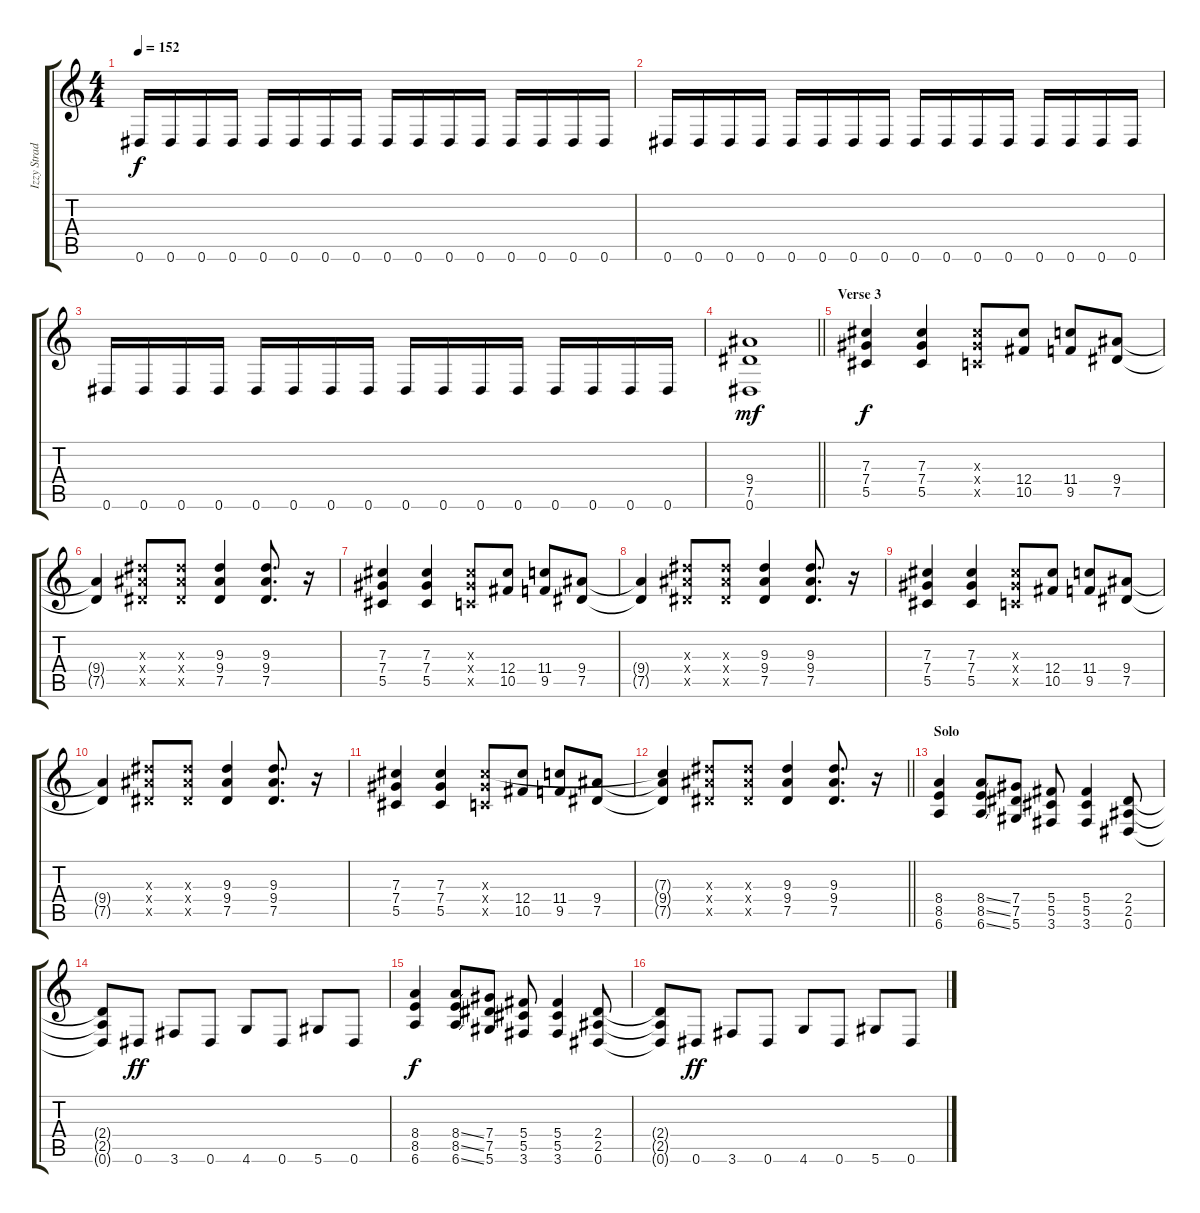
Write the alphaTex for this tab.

\track ("Izzy Stradlin" "Izzy Strad") {instrument distortionguitar}
\staff {score tabs}
\tuning (Eb4 Bb3 Gb3 Db3 Ab2 Eb2) {hide}
\ts (4 4)
\tempo 152
\clef g2
\ks c
0.6.16{dy f instrument distortionguitar} 0.6.16 0.6.16 0.6.16 0.6.16 0.6.16 0.6.16 0.6.16 0.6.16 0.6.16 0.6.16 0.6.16 0.6.16 0.6.16 0.6.16 0.6.16 |
0.6.16 0.6.16 0.6.16 0.6.16 0.6.16 0.6.16 0.6.16 0.6.16 0.6.16 0.6.16 0.6.16 0.6.16 0.6.16 0.6.16 0.6.16 0.6.16 |
0.6.16 0.6.16 0.6.16 0.6.16 0.6.16 0.6.16 0.6.16 0.6.16 0.6.16 0.6.16 0.6.16 0.6.16 0.6.16 0.6.16 0.6.16 0.6.16 |
\barLineRight lightlight
(9.4 7.5 0.6).1{dy mf} |
\section ("" "Verse 3")
(7.3 7.4 5.5).4{dy f} (7.3 7.4 5.5).4 (7.3{x} 7.4{x} 4.5{x}).8 (12.4 10.5).8 (11.4 9.5).8 (9.4 7.5).8 |
(9.4{t} 7.5{t}).4 (9.3{x} 9.4{x} 7.5{x}).8 (9.3{x} 9.4{x} 7.5{x}).8 (9.3 9.4 7.5).4 (9.3 9.4 7.5).8{d} r.16 |
(7.3 7.4 5.5).4 (7.3 7.4 5.5).4 (7.3{x} 7.4{x} 4.5{x}).8 (12.4 10.5).8 (11.4 9.5).8 (9.4 7.5).8 |
(9.4{t} 7.5{t}).4 (9.3{x} 9.4{x} 7.5{x}).8 (9.3{x} 9.4{x} 7.5{x}).8 (9.3 9.4 7.5).4 (9.3 9.4 7.5).8{d} r.16 |
(7.3 7.4 5.5).4 (7.3 7.4 5.5).4 (7.3{x} 7.4{x} 4.5{x}).8 (12.4 10.5).8 (11.4 9.5).8 (9.4 7.5).8 |
(9.4{t} 7.5{t}).4 (9.3{x} 9.4{x} 7.5{x}).8 (9.3{x} 9.4{x} 7.5{x}).8 (9.3 9.4 7.5).4 (9.3 9.4 7.5).8{d} r.16 |
(7.3 7.4 5.5).4 (7.3 7.4 5.5).4 (7.3{x} 7.4{x} 4.5{x}).8 (12.4 10.5).8 (11.4 9.5).8 (9.4 7.5).8 |
\barLineRight lightlight
(7.3{t} 9.4{t} 7.5{t}).4 (9.3{x} 9.4{x} 7.5{x}).8 (9.3{x} 9.4{x} 7.5{x}).8 (9.3 9.4 7.5).4 (9.3 9.4 7.5).8{d} r.16 |
\section ("" "Solo")
(8.4 8.5 6.6).4 (8.4{ss} 8.5{ss} 6.6{ss}).8 (7.4 7.5 5.6).8 (5.4 5.5 3.6).8 (5.4 5.5 3.6).4 (2.4 2.5 0.6).8 |
(2.4{t} 2.5{t} 0.6{t}).8 0.6.8{dy ff} 3.6.8 0.6.8 4.6.8 0.6.8 5.6.8 0.6.8 |
(8.4 8.5 6.6).4{dy f} (8.4{ss} 8.5{ss} 6.6{ss}).8 (7.4 7.5 5.6).8 (5.4 5.5 3.6).8 (5.4 5.5 3.6).4 (2.4 2.5 0.6).8 |
(2.4{t} 2.5{t} 0.6{t}).8 0.6.8{dy ff} 3.6.8 0.6.8 4.6.8 0.6.8 5.6.8 0.6.8
